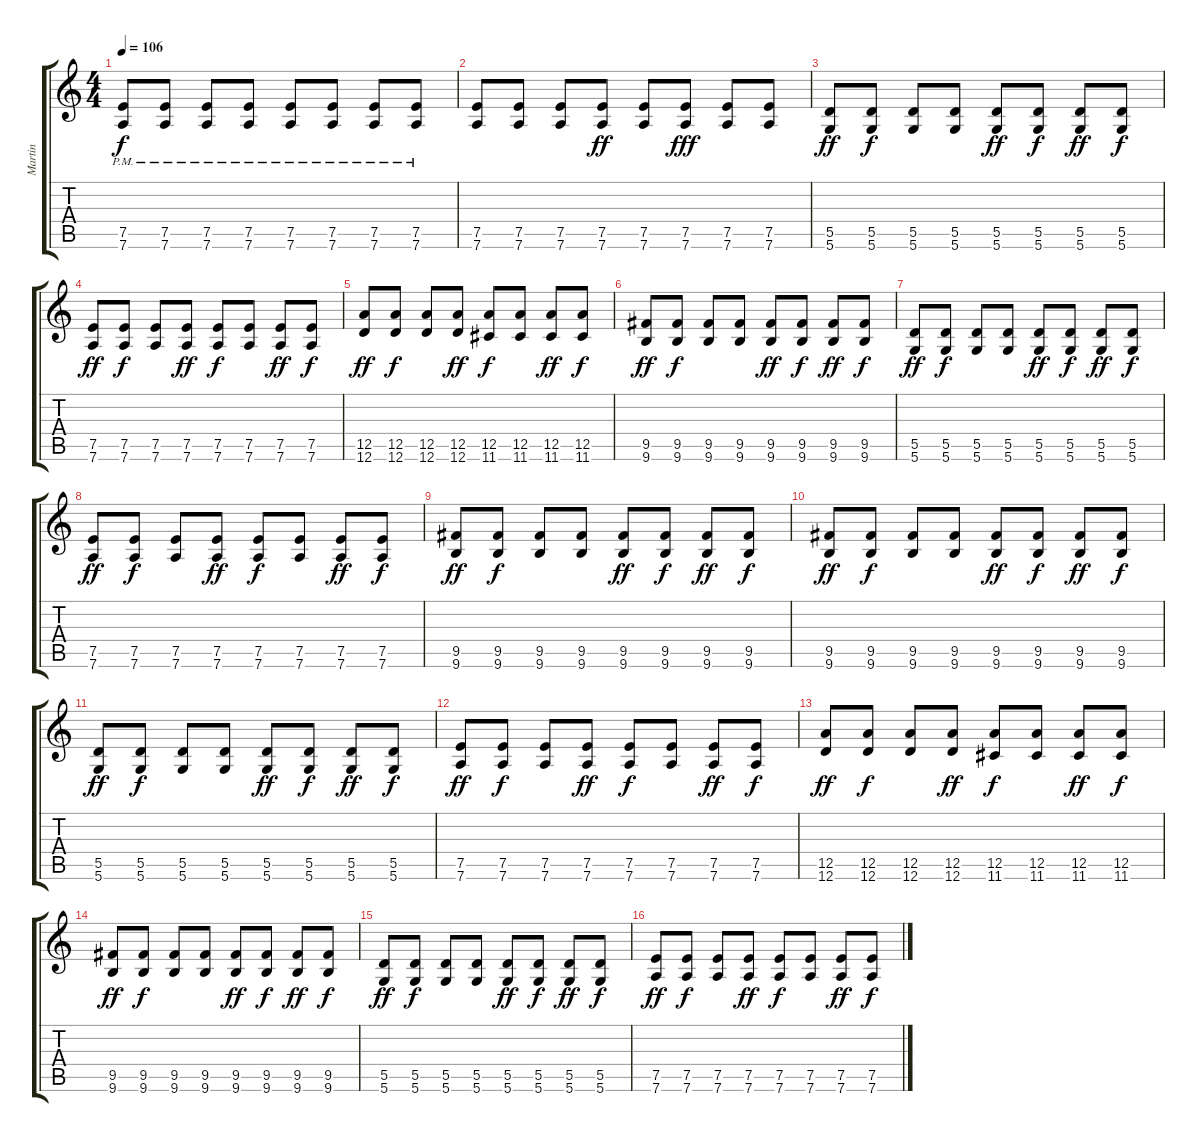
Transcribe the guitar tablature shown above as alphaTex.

\track ("Martin" "Martin") {instrument overdrivenguitar}
\staff {score tabs}
\tuning (E4 B3 G3 D3 A2 D2) {hide}
\ts (4 4)
\tempo 106
\clef g2
\ks c
(7.5{pm} 7.6).8{dy f} (7.5{pm} 7.6).8 (7.5{pm} 7.6).8 (7.5{pm} 7.6).8 (7.5{pm} 7.6).8 (7.5{pm} 7.6).8 (7.5{pm} 7.6).8 (7.5{pm} 7.6).8 |
(7.5 7.6).8 (7.5 7.6).8 (7.5 7.6).8 (7.5 7.6).8{dy ff} (7.5 7.6).8 (7.5 7.6).8{dy fff} (7.5 7.6).8 (7.5 7.6).8 |
(5.5 5.6).8{dy ff} (5.5 5.6).8{dy f} (5.5 5.6).8 (5.5 5.6).8 (5.5 5.6).8{dy ff} (5.5 5.6).8{dy f} (5.5 5.6).8{dy ff} (5.5 5.6).8{dy f} |
(7.5 7.6).8{dy ff} (7.5 7.6).8{dy f} (7.5 7.6).8 (7.5 7.6).8{dy ff} (7.5 7.6).8{dy f} (7.5 7.6).8 (7.5 7.6).8{dy ff} (7.5 7.6).8{dy f} |
(12.5 12.6).8{dy ff} (12.5 12.6).8{dy f} (12.5 12.6).8 (12.5 12.6).8{dy ff} (12.5 11.6).8{dy f} (12.5 11.6).8 (12.5 11.6).8{dy ff} (12.5 11.6).8{dy f} |
(9.5 9.6).8{dy ff} (9.5 9.6).8{dy f} (9.5 9.6).8 (9.5 9.6).8 (9.5 9.6).8{dy ff} (9.5 9.6).8{dy f} (9.5 9.6).8{dy ff} (9.5 9.6).8{dy f} |
(5.5 5.6).8{dy ff} (5.5 5.6).8{dy f} (5.5 5.6).8 (5.5 5.6).8 (5.5 5.6).8{dy ff} (5.5 5.6).8{dy f} (5.5 5.6).8{dy ff} (5.5 5.6).8{dy f} |
(7.5 7.6).8{dy ff} (7.5 7.6).8{dy f} (7.5 7.6).8 (7.5 7.6).8{dy ff} (7.5 7.6).8{dy f} (7.5 7.6).8 (7.5 7.6).8{dy ff} (7.5 7.6).8{dy f} |
(9.5 9.6).8{dy ff} (9.5 9.6).8{dy f} (9.5 9.6).8 (9.5 9.6).8 (9.5 9.6).8{dy ff} (9.5 9.6).8{dy f} (9.5 9.6).8{dy ff} (9.5 9.6).8{dy f} |
(9.5 9.6).8{dy ff} (9.5 9.6).8{dy f} (9.5 9.6).8 (9.5 9.6).8 (9.5 9.6).8{dy ff} (9.5 9.6).8{dy f} (9.5 9.6).8{dy ff} (9.5 9.6).8{dy f} |
(5.5 5.6).8{dy ff} (5.5 5.6).8{dy f} (5.5 5.6).8 (5.5 5.6).8 (5.5 5.6).8{dy ff} (5.5 5.6).8{dy f} (5.5 5.6).8{dy ff} (5.5 5.6).8{dy f} |
(7.5 7.6).8{dy ff} (7.5 7.6).8{dy f} (7.5 7.6).8 (7.5 7.6).8{dy ff} (7.5 7.6).8{dy f} (7.5 7.6).8 (7.5 7.6).8{dy ff} (7.5 7.6).8{dy f} |
(12.5 12.6).8{dy ff} (12.5 12.6).8{dy f} (12.5 12.6).8 (12.5 12.6).8{dy ff} (12.5 11.6).8{dy f} (12.5 11.6).8 (12.5 11.6).8{dy ff} (12.5 11.6).8{dy f} |
(9.5 9.6).8{dy ff} (9.5 9.6).8{dy f} (9.5 9.6).8 (9.5 9.6).8 (9.5 9.6).8{dy ff} (9.5 9.6).8{dy f} (9.5 9.6).8{dy ff} (9.5 9.6).8{dy f} |
(5.5 5.6).8{dy ff} (5.5 5.6).8{dy f} (5.5 5.6).8 (5.5 5.6).8 (5.5 5.6).8{dy ff} (5.5 5.6).8{dy f} (5.5 5.6).8{dy ff} (5.5 5.6).8{dy f} |
(7.5 7.6).8{dy ff} (7.5 7.6).8{dy f} (7.5 7.6).8 (7.5 7.6).8{dy ff} (7.5 7.6).8{dy f} (7.5 7.6).8 (7.5 7.6).8{dy ff} (7.5 7.6).8{dy f}
